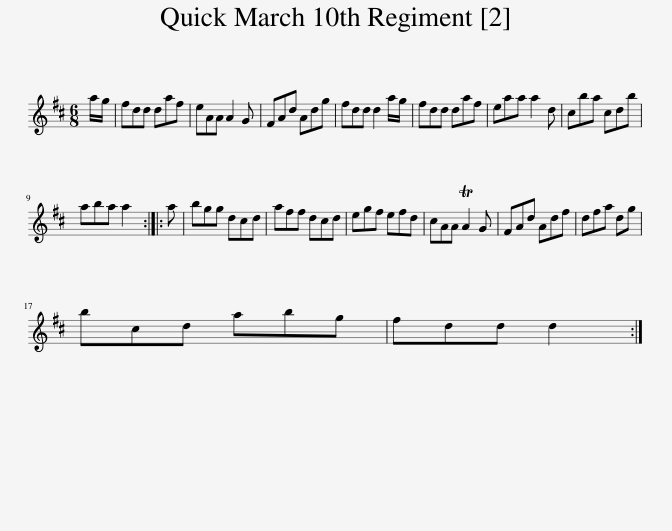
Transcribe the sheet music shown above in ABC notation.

X:1
L:1/8
M:6/8
I:linebreak $
K:D
V:1 treble
V:1
 a/g/ | fdd daf | eAA A2 G | FAd Adg | fdd d2 a/g/ | %5
 fdd daf | eaa a2 d | cba cdb |$ aba a2 :: a | %10
 bgg dcd | aff dcd | egf efd | cAA TA2 G | FAd Adf | %15
 dfa dg |$ bcd abg | fdd d2 :| %18
